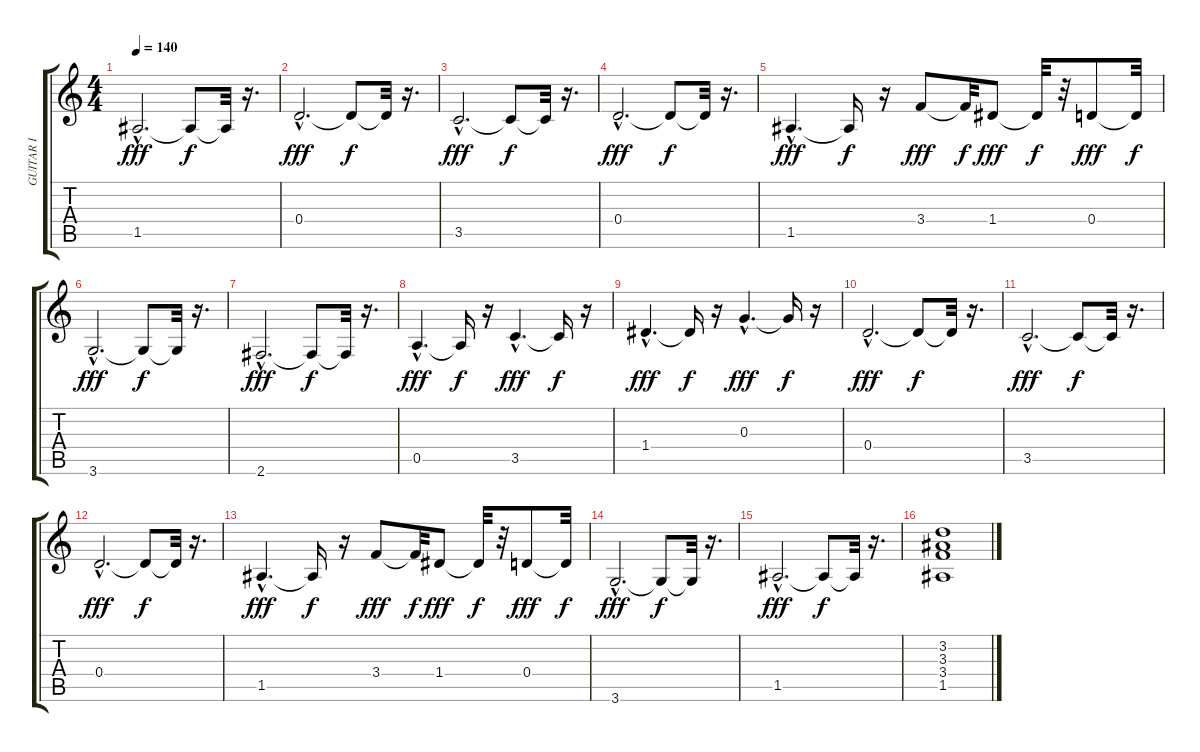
\track ("GUITAR I" "GUITAR I") {instrument distortionguitar}
\staff {score tabs}
\tuning (E4 B3 G3 D3 A2 E2) {hide}
\ts (4 4)
\tempo 140
\clef g2
\ks c
1.5{hac}.2{d dy fff} 1.5{t}.8{dy f} 1.5{t}.32 r.16{d} |
0.4{hac}.2{d dy fff} 0.4{t}.8{dy f} 0.4{t}.32 r.16{d} |
3.5{hac}.2{d dy fff} 3.5{t}.8{dy f} 3.5{t}.32 r.16{d} |
0.4{hac}.2{d dy fff} 0.4{t}.8{dy f} 0.4{t}.32 r.16{d} |
1.5{hac}.4{d dy fff} 1.5{t}.16{dy f} r.16 3.4.8{dy fff} 3.4{t}.32{dy f} 1.4.8{dy fff} 1.4{t}.32{dy f} r.32 0.4.8{dy fff} 0.4{t}.32{dy f} |
3.6{hac}.2{d dy fff} 3.6{t}.8{dy f} 3.6{t}.32 r.16{d} |
2.6{hac}.2{d dy fff} 2.6{t}.8{dy f} 2.6{t}.32 r.16{d} |
0.5{hac}.4{d dy fff} 0.5{t}.16{dy f} r.16 3.5{hac}.4{d dy fff} 3.5{t}.16{dy f} r.16 |
1.4{hac}.4{d dy fff} 1.4{t}.16{dy f} r.16 0.3{hac}.4{d dy fff} 0.3{t}.16{dy f} r.16 |
0.4{hac}.2{d dy fff} 0.4{t}.8{dy f} 0.4{t}.32 r.16{d} |
3.5{hac}.2{d dy fff} 3.5{t}.8{dy f} 3.5{t}.32 r.16{d} |
0.4{hac}.2{d dy fff} 0.4{t}.8{dy f} 0.4{t}.32 r.16{d} |
1.5{hac}.4{d dy fff} 1.5{t}.16{dy f} r.16 3.4.8{dy fff} 3.4{t}.32{dy f} 1.4.8{dy fff} 1.4{t}.32{dy f} r.32 0.4.8{dy fff} 0.4{t}.32{dy f} |
3.6{hac}.2{d dy fff} 3.6{t}.8{dy f} 3.6{t}.32 r.16{d} |
1.5{hac}.2{d dy fff} 1.5{t}.8{dy f} 1.5{t}.32 r.16{d} |
(3.2 3.3 3.4 1.5).1
